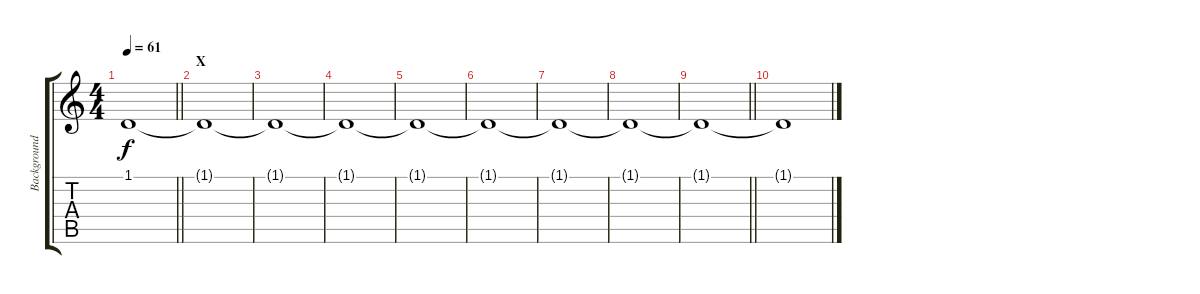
\track ("Background" "Background") {instrument lead1square}
\staff {score tabs}
\tuning (Db4 Ab3 E3 B2 Gb2 Db2) {hide}
\ts (4 4)
\tempo 61
\clef g2
\barLineRight lightlight
\ks c
1.1{t}.1{dy f} |
\section ("" "X")
1.1{t}.1 |
1.1{t}.1 |
1.1{t}.1 |
1.1{t}.1 |
1.1{t}.1 |
1.1{t}.1 |
1.1{t}.1 |
\barLineRight lightlight
1.1{t}.1 |
1.1{t}.1
